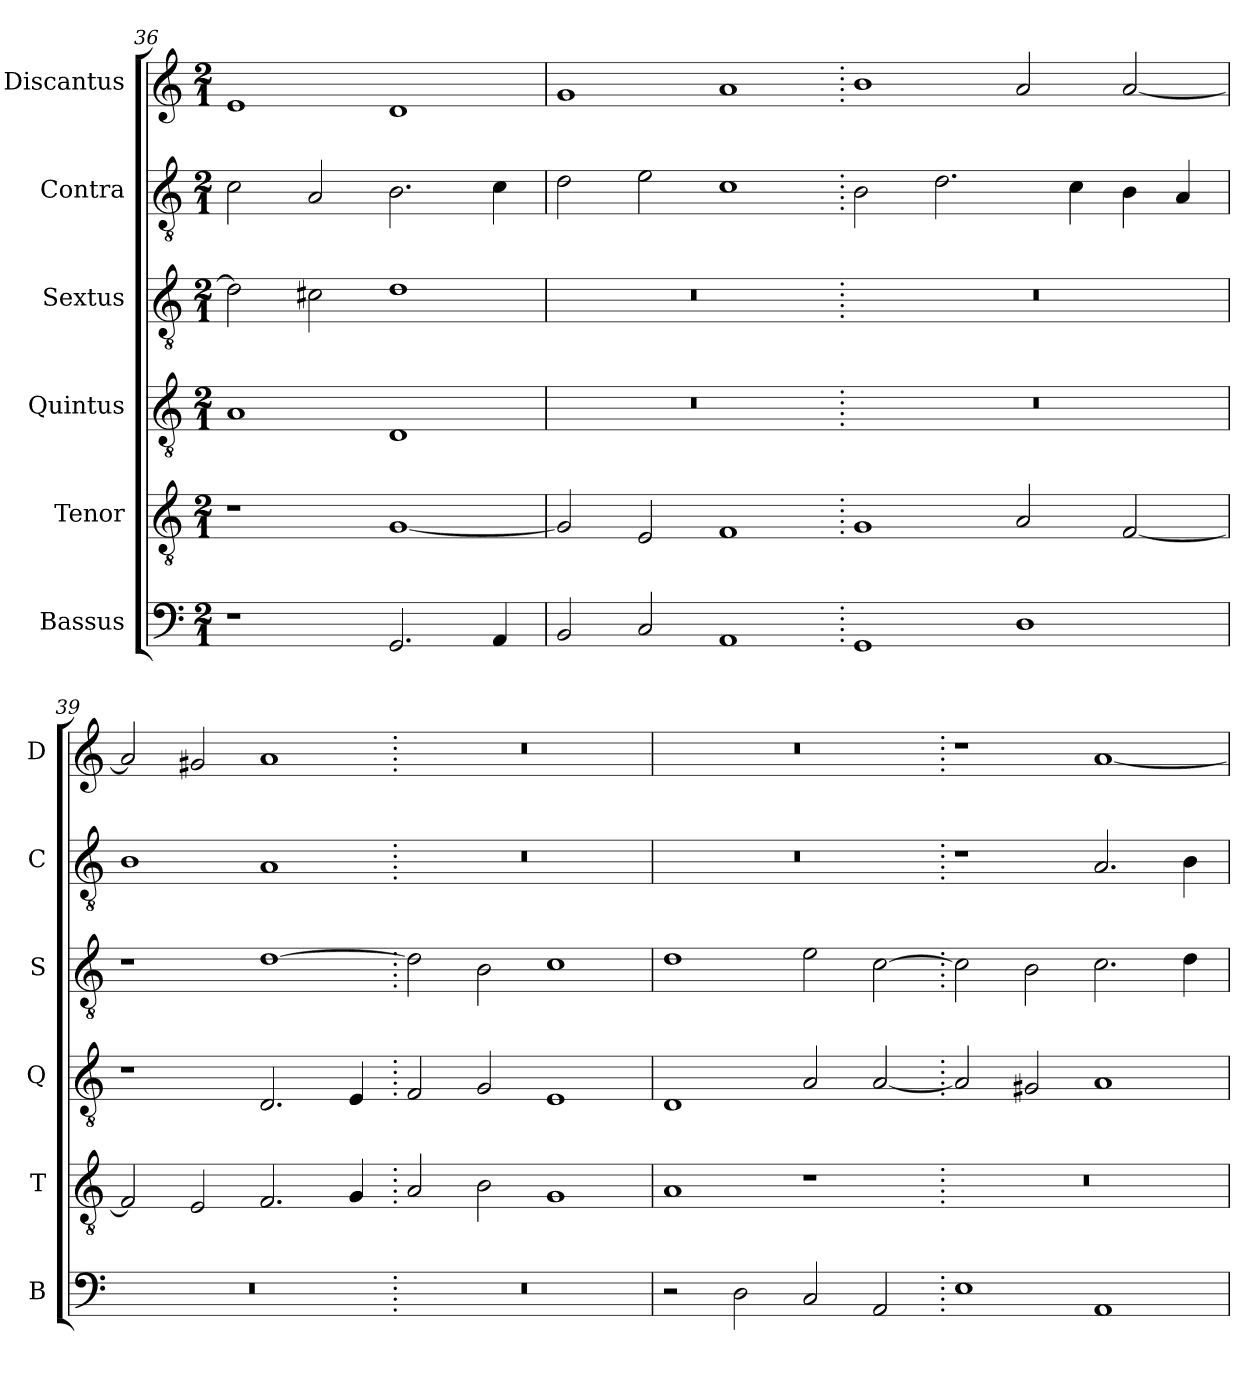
**kern	**kern	**kern	**kern	**kern	**kern
*part6	*part5	*part4	*part3	*part2	*part1
*staff6	*staff5	*staff4	*staff3	*staff2	*staff1
*I"Bassus	*I"Tenor	*I"Quintus	*I"Sextus	*I"Contra	*I"Discantus
*I'B	*I'T	*I'Q	*I'S	*I'C	*I'D
*clefF4	*clefGv2	*clefGv2	*clefGv2	*clefGv2	*clefG2
*k[]	*k[]	*k[]	*k[]	*k[]	*k[]
*M2/1	*M2/1	*M2/1	*M2/1	*M2/1	*M2/1
=36	=36	=36	=36	=36	=36
1r	1r	1A	2d\]	2c\	1e
.	.	.	2c#X\	2A/	.
2.GG/	[1G	1D	1d	2.B\	1d
4AA/	.	.	.	4c\	.
=37	=37	=37	=37	=37	=37
2BB/	2G/]	0r	0r	2d\	1g
2C/	2E/	.	.	2e\	.
1AA	1F	.	.	1c	1a
=38.	=38.	=38.	=38.	=38.	=38.
1GG	1G	0r	0r	2B\	1b
.	.	.	.	2.d\	.
1D	2A/	.	.	.	2a/
.	.	.	.	4c\	.
.	[2F/	.	.	4B\	[2a/
.	.	.	.	4A/	.
=39	=39	=39	=39	=39	=39
0r	2F/]	1r	1r	1B	2a/]
.	2E/	.	.	.	2g#X/
.	2.F/	2.D/	[1d	1A	1a
.	4G/	4E/	.	.	.
=40.	=40.	=40.	=40.	=40.	=40.
0r	2A/	2F/	2d\]	0r	0r
.	2B\	2G/	2B\	.	.
.	1G	1E	1c	.	.
=41	=41	=41	=41	=41	=41
2r	1A	1D	1d	0r	0r
2D\	.	.	.	.	.
2C/	1r	2A/	2e\	.	.
2AA/	.	[2A/	[2c\	.	.
=42.	=42.	=42.	=42.	=42.	=42.
1E	0r	2A/]	2c\]	1r	1r
.	.	2G#X/	2B\	.	.
1AA	.	1A	2.c\	2.A/	[1a
.	.	.	4d\	4B\	.
=	=	=	=	=	=
*-	*-	*-	*-	*-	*-
